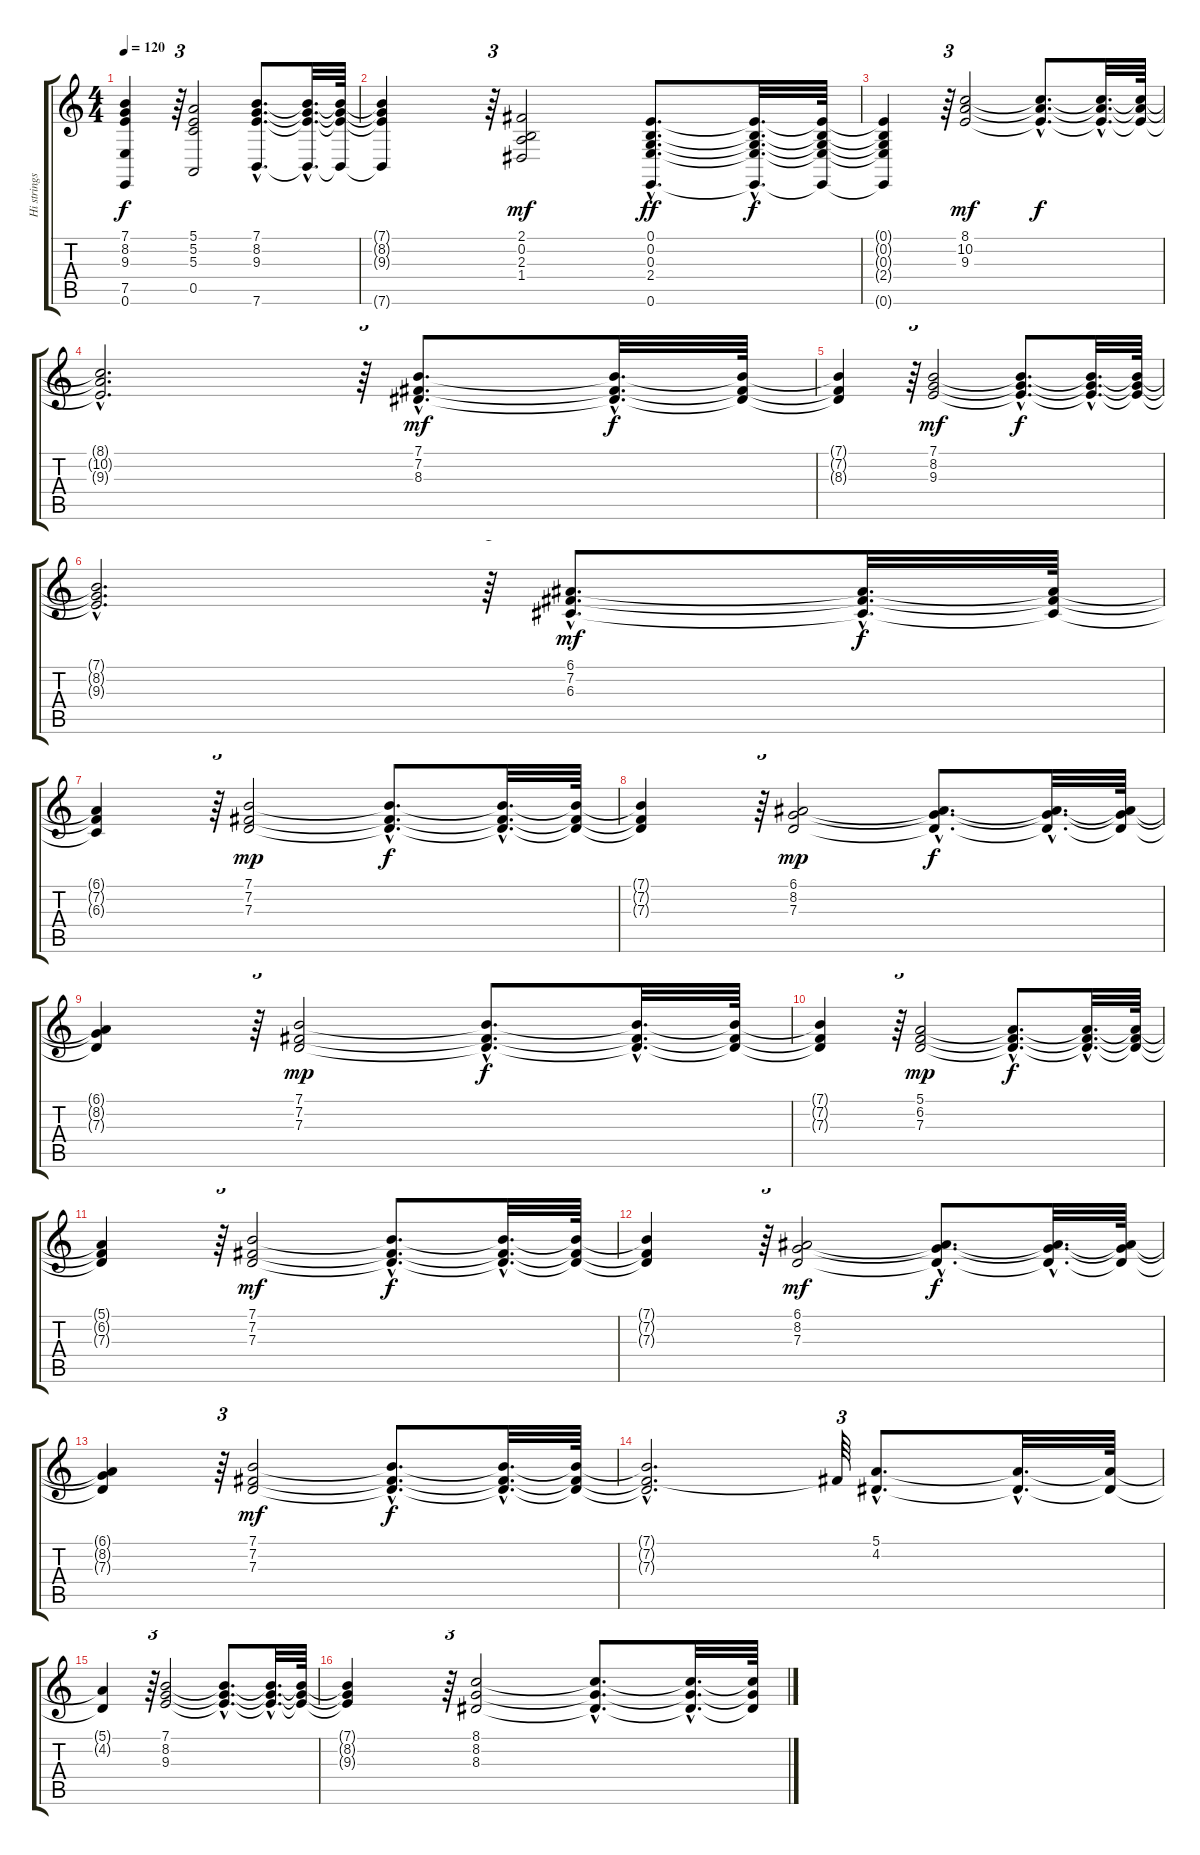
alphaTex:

\track ("Hi strings" "Hi strings") {instrument stringensemble1}
\staff {score tabs}
\tuning (E4 B3 G3 D3 A2 E2) {hide}
\ts (4 4)
\tempo 120
\clef g2
\ks c
(7.1{t} 8.2{t} 9.3{t} 7.5{t} 0.6{t}).4{dy f} r.64{tu (3 2)} (5.1 5.2 5.3 0.5).2 (7.1{hac} 8.2{hac} 9.3{hac} 7.6{hac}).8{d} (7.1{hac t} 8.2{hac t} 9.3{hac t} 7.6{hac t}).32{d} (7.1{t} 8.2{t} 9.3{t} 7.6{t}).64 |
(7.1{t} 8.2{t} 9.3{t} 7.6{t}).4 r.64{tu (3 2)} (2.1 0.2 2.3 1.4).2{dy mf} (0.1{hac} 0.2{hac} 0.3{hac} 2.4{hac} 0.6{hac}).8{d dy ff} (0.1{hac t} 0.2{hac t} 0.3{hac t} 2.4{hac t} 0.6{hac t}).32{d dy f} (0.1{t} 0.2{t} 0.3{t} 2.4{t} 0.6{t}).64 |
(0.1{t} 0.2{t} 0.3{t} 2.4{t} 0.6{t}).4 r.64{tu (3 2)} (8.1 10.2 9.3).2{dy mf instrument tremolostrings} (8.1{hac t} 10.2{hac t} 9.3{hac t}).8{d dy f} (8.1{hac t} 10.2{hac t} 9.3{hac t}).32{d} (8.1{t} 10.2{t} 9.3{t}).64 |
(8.1{hac t} 10.2{hac t} 9.3{hac t}).2{d} r.64{tu (3 2)} (7.1{hac} 7.2{hac} 8.3{hac}).8{d dy mf} (7.1{hac t} 7.2{hac t} 8.3{hac t}).32{d dy f} (7.1{t} 7.2{t} 8.3{t}).64 |
(7.1{t} 7.2{t} 8.3{t}).4 r.64{tu (3 2)} (7.1 8.2 9.3).2{dy mf} (7.1{hac t} 8.2{hac t} 9.3{hac t}).8{d dy f} (7.1{hac t} 8.2{hac t} 9.3{hac t}).32{d} (7.1{t} 8.2{t} 9.3{t}).64 |
(7.1{hac t} 8.2{hac t} 9.3{hac t}).2{d} r.64{tu (3 2)} (6.1{hac} 7.2{hac} 6.3{hac}).8{d dy mf} (6.1{hac t} 7.2{hac t} 6.3{hac t}).32{d dy f} (6.1{t} 7.2{t} 6.3{t}).64 |
(6.1{t} 7.2{t} 6.3{t}).4 r.64{tu (3 2)} (7.1 7.2 7.3).2{dy mp} (7.1{hac t} 7.2{hac t} 7.3{hac t}).8{d dy f} (7.1{hac t} 7.2{hac t} 7.3{hac t}).32{d} (7.1{t} 7.2{t} 7.3{t}).64 |
(7.1{t} 7.2{t} 7.3{t}).4 r.64{tu (3 2)} (6.1 8.2 7.3).2{dy mp} (6.1{hac t} 8.2{hac t} 7.3{hac t}).8{d dy f} (6.1{hac t} 8.2{hac t} 7.3{hac t}).32{d} (6.1{t} 8.2{t} 7.3{t}).64 |
(6.1{t} 8.2{t} 7.3{t}).4 r.64{tu (3 2)} (7.1 7.2 7.3).2{dy mp} (7.1{hac t} 7.2{hac t} 7.3{hac t}).8{d dy f} (7.1{hac t} 7.2{hac t} 7.3{hac t}).32{d} (7.1{t} 7.2{t} 7.3{t}).64 |
(7.1{t} 7.2{t} 7.3{t}).4 r.64{tu (3 2)} (5.1 6.2 7.3).2{dy mp} (5.1{hac t} 6.2{hac t} 7.3{hac t}).8{d dy f} (5.1{hac t} 6.2{hac t} 7.3{hac t}).32{d} (5.1{t} 6.2{t} 7.3{t}).64 |
(5.1{t} 6.2{t} 7.3{t}).4 r.64{tu (3 2)} (7.1 7.2 7.3).2{dy mf} (7.1{hac t} 7.2{hac t} 7.3{hac t}).8{d dy f} (7.1{hac t} 7.2{hac t} 7.3{hac t}).32{d} (7.1{t} 7.2{t} 7.3{t}).64 |
(7.1{t} 7.2{t} 7.3{t}).4 r.64{tu (3 2)} (6.1 8.2 7.3).2{dy mf} (6.1{hac t} 8.2{hac t} 7.3{hac t}).8{d dy f} (6.1{hac t} 8.2{hac t} 7.3{hac t}).32{d} (6.1{t} 8.2{t} 7.3{t}).64 |
(6.1{t} 8.2{t} 7.3{t}).4 r.64{tu (3 2)} (7.1 7.2 7.3).2{dy mf} (7.1{hac t} 7.2{hac t} 7.3{hac t}).8{d dy f} (7.1{hac t} 7.2{hac t} 7.3{hac t}).32{d} (7.1{t} 7.2{t} 7.3{t}).64 |
(7.1{hac t} 7.2{hac t} 7.3{hac t}).2{d} 7.2{t}.64{tu (3 2)} (5.1{hac} 4.2{hac}).8{d} (5.1{hac t} 4.2{hac t}).32{d} (5.1{t} 4.2{t}).64 |
(5.1{t} 4.2{t}).4 r.64{tu (3 2)} (7.1 8.2 9.3).2 (7.1{hac t} 8.2{hac t} 9.3{hac t}).8{d} (7.1{hac t} 8.2{hac t} 9.3{hac t}).32{d} (7.1{t} 8.2{t} 9.3{t}).64 |
(7.1{t} 8.2{t} 9.3{t}).4 r.64{tu (3 2)} (8.1 8.2 8.3).2 (8.1{hac t} 8.2{hac t} 8.3{hac t}).8{d} (8.1{hac t} 8.2{hac t} 8.3{hac t}).32{d} (8.1{t} 8.2{t} 8.3{t}).64
